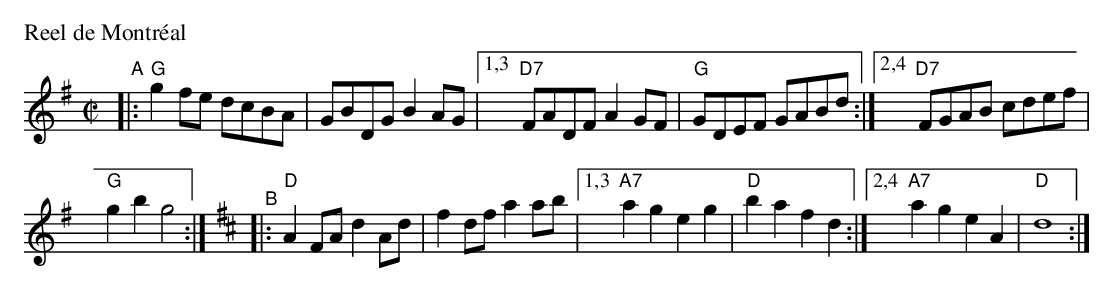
X:1
P: Reel de Montr\'eal
M: C|
L: 1/8
K: G
"^A"|:\
"G"g2fe dcBA | GBDG B2AG |[1,3 "D7"FADF A2GF | "G"GDEF GABd :|[2,4 "D7"FGAB cdef |
"G"g2b2 g4 :| [K:D]"^B"|:\
"D"A2FA d2Ad | f2df a2ab |[1,3 "A7"a2g2 e2g2 | "D"b2a2 f2d2 :|[2,4 "A7"a2g2 e2A2 | "D"d8 :|
